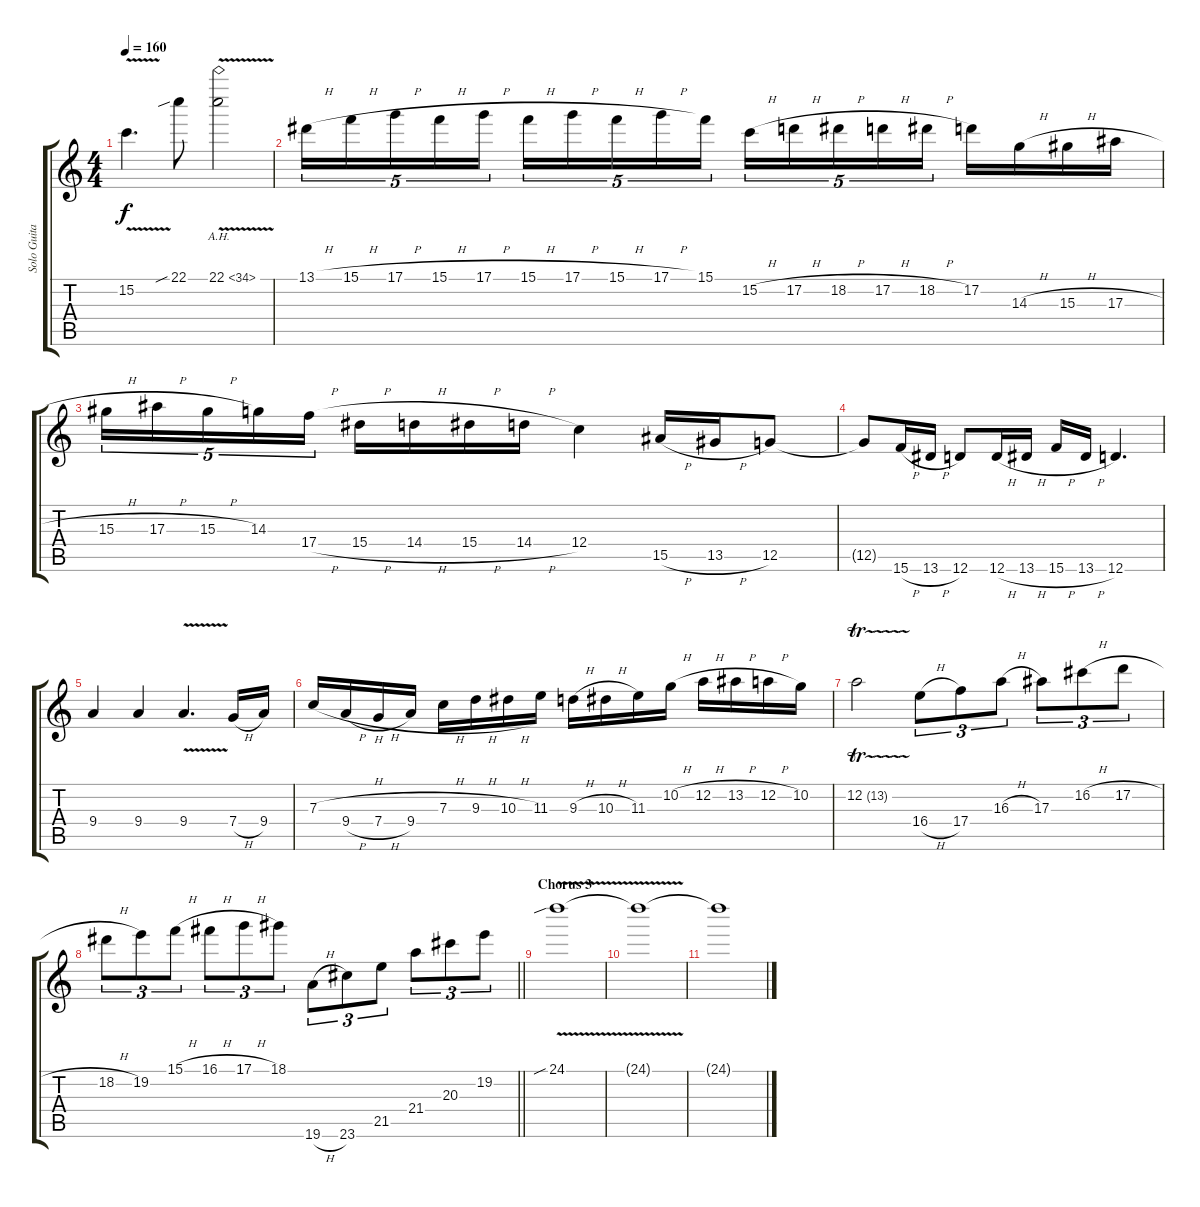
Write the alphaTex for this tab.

\track ("Solo Guitar" "Solo Guita") {instrument distortionguitar}
\staff {score tabs}
\tuning (D4 A3 F3 C3 G2 D2) {hide}
\ts (4 4)
\tempo 160
\clef g2
\ks c
15.2{v}.4{d dy f} 22.1{sib}.8 22.1{ah 12 v}.2 |
13.1{h}.16{tu (5 4)} 15.1{h}.16{tu (5 4)} 17.1{h}.16{tu (5 4)} 15.1{h}.16{tu (5 4)} 17.1{h}.16{tu (5 4)} 15.1{h}.16{tu (5 4)} 17.1{h}.16{tu (5 4)} 15.1{h}.16{tu (5 4)} 17.1{h}.16{tu (5 4)} 15.1.16{tu (5 4)} 15.2{h}.16{tu (5 4)} 17.2{h}.16{tu (5 4)} 18.2{h}.16{tu (5 4)} 17.2{h}.16{tu (5 4)} 18.2{h}.16{tu (5 4)} 17.2.16 14.3{h}.16 15.3{h}.16 17.3{h}.16 |
15.3{h}.16{tu (5 4)} 17.3{h}.16{tu (5 4)} 15.3{h}.16{tu (5 4)} 14.3.16{tu (5 4)} 17.4{h}.16{tu (5 4)} 15.4{h}.16 14.4{h}.16 15.4{h}.16 14.4{h}.16 12.4.4 15.5{h}.16 13.5{h}.16 12.5.8 |
12.5{t}.8 15.6{h}.16 13.6{h}.16 12.6.8 12.6{h}.16 13.6{h}.16 15.6{h}.16 13.6{h}.16 12.6.4{d} |
9.4.4 9.4.4 9.4{v}.4{d} 7.4{h}.16 9.4.16 |
7.3{h}.16 9.4{h}.16 7.4{h}.16 9.4.16 7.3{h}.16 9.3{h}.16 10.3{h}.16 11.3.16 9.3{h}.16 10.3{h}.16 11.3.16 10.2{h}.16 12.2{h}.16 13.2{h}.16 12.2{h}.16 10.2.16 |
12.2{tr (13 32)}.2 16.4{h}.8{tu (3 2)} 17.4.8{tu (3 2)} 16.3{h}.8{tu (3 2)} 17.3.8{tu (3 2)} 16.2{h}.8{tu (3 2)} 17.2{h}.8{tu (3 2)} |
\barLineRight lightlight
18.2{h}.8{tu (3 2)} 19.2.8{tu (3 2)} 15.1{h}.8{tu (3 2)} 16.1{h}.8{tu (3 2)} 17.1{h}.8{tu (3 2)} 18.1.8{tu (3 2)} 19.6{h}.8{tu (3 2)} 23.6.8{tu (3 2)} 21.5.8{tu (3 2)} 21.4.8{tu (3 2)} 20.3.8{tu (3 2)} 19.2.8{tu (3 2)} |
\section ("" "Chorus 3")
24.1{v sib}.1 |
24.1{t}.1 |
24.1{t}.1
